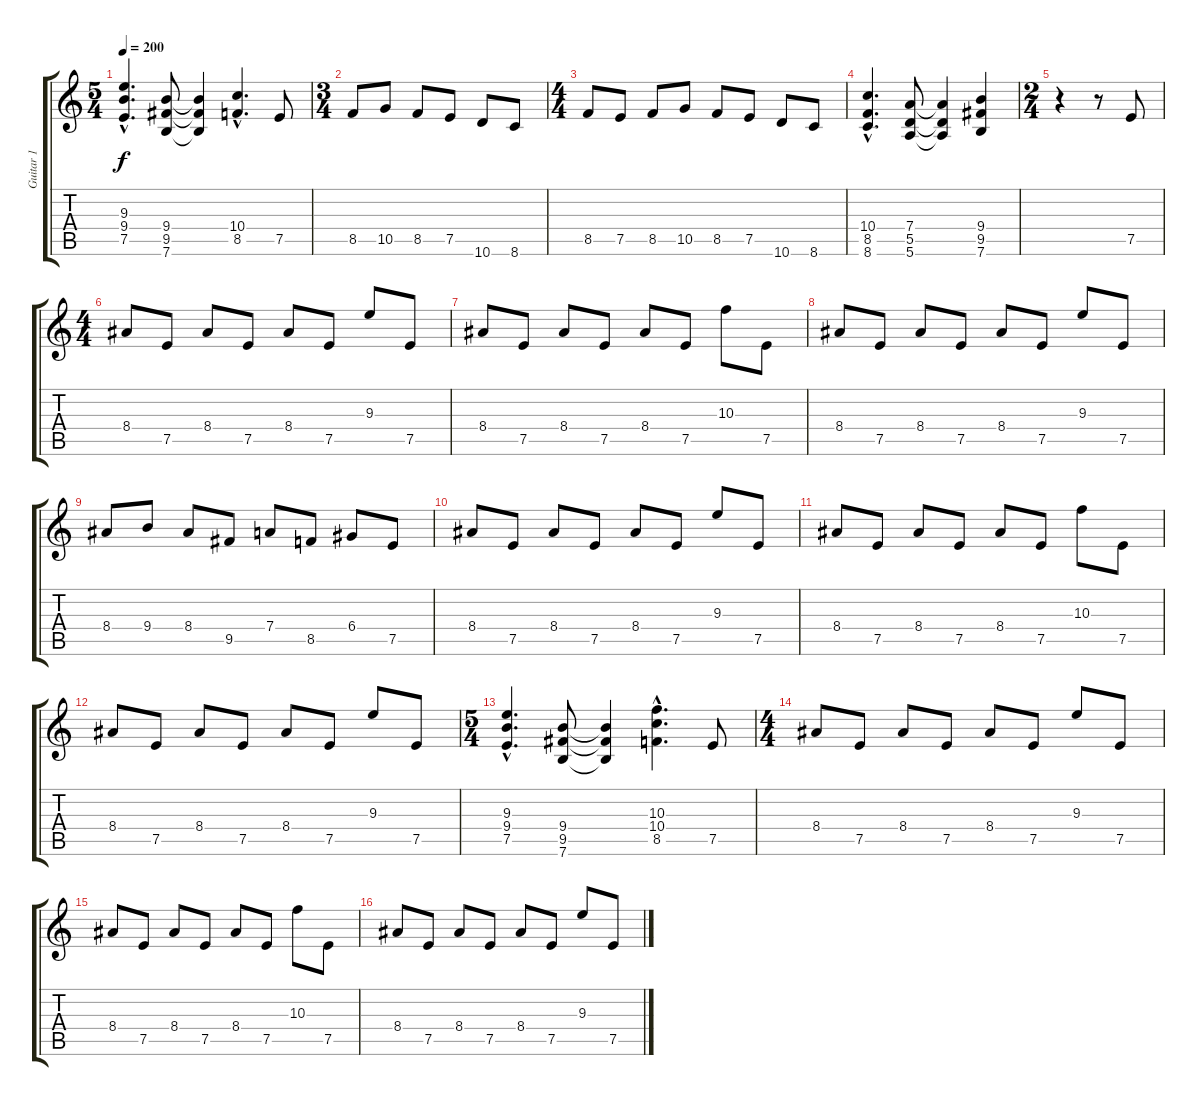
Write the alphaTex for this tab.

\track ("Guitar 1" "Guitar 1") {instrument distortionguitar}
\staff {score tabs}
\tuning (E4 B3 G3 D3 A2 E2) {hide}
\ts (5 4)
\tempo 200
\clef g2
\ks c
(9.3{hac} 9.4{hac} 7.5{hac}).4{d dy f} (9.4 9.5 7.6).8 (9.4{t} 9.5{t} 7.6{t}).4 (10.4{hac} 8.5{hac}).4{d} 7.5.8 |
\ts (3 4)
8.5.8 10.5.8 8.5.8 7.5.8 10.6.8 8.6.8 |
\ts (4 4)
8.5.8 7.5.8 8.5.8 10.5.8 8.5.8 7.5.8 10.6.8 8.6.8 |
(10.4{hac} 8.5{hac} 8.6{hac}).4{d} (7.4 5.5 5.6).8 (7.4{t} 5.5{t} 5.6{t}).4 (9.4 9.5 7.6).4 |
\ts (2 4)
r.4 r.8 7.5.8 |
\ts (4 4)
8.4.8 7.5.8 8.4.8 7.5.8 8.4.8 7.5.8 9.3.8 7.5.8 |
8.4.8 7.5.8 8.4.8 7.5.8 8.4.8 7.5.8 10.3.8 7.5.8 |
8.4.8 7.5.8 8.4.8 7.5.8 8.4.8 7.5.8 9.3.8 7.5.8 |
8.4.8 9.4.8 8.4.8 9.5.8 7.4.8 8.5.8 6.4.8 7.5.8 |
8.4.8 7.5.8 8.4.8 7.5.8 8.4.8 7.5.8 9.3.8 7.5.8 |
8.4.8 7.5.8 8.4.8 7.5.8 8.4.8 7.5.8 10.3.8 7.5.8 |
8.4.8 7.5.8 8.4.8 7.5.8 8.4.8 7.5.8 9.3.8 7.5.8 |
\ts (5 4)
(9.3{hac} 9.4{hac} 7.5{hac}).4{d} (9.4 9.5 7.6).8 (9.4{t} 9.5{t} 7.6{t}).4 (10.3{hac} 10.4{hac} 8.5{hac}).4{d} 7.5.8 |
\ts (4 4)
8.4.8 7.5.8 8.4.8 7.5.8 8.4.8 7.5.8 9.3.8 7.5.8 |
8.4.8 7.5.8 8.4.8 7.5.8 8.4.8 7.5.8 10.3.8 7.5.8 |
8.4.8 7.5.8 8.4.8 7.5.8 8.4.8 7.5.8 9.3.8 7.5.8
